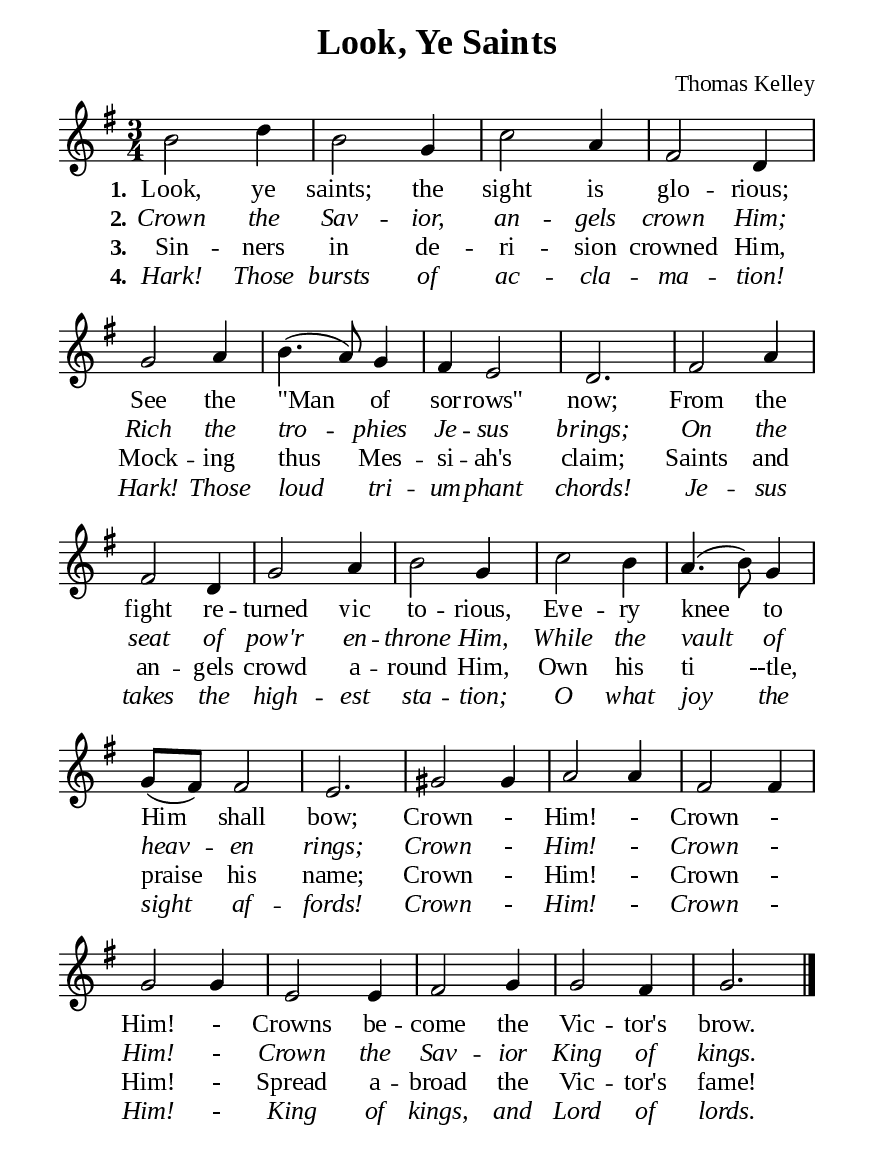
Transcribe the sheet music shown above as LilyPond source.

%%%%%%%%%%%%%%%%%%%%%%%%%%%%%
% CONTENTS OF THIS DOCUMENT
% 1. Common settings
% 2. Verse music
% 3. Verse lyrics
% 4. Layout
%%%%%%%%%%%%%%%%%%%%%%%%%%%%%

%%%%%%%%%%%%%%%%%%%%%%%%%%%%%
% 1. Common settings
%%%%%%%%%%%%%%%%%%%%%%%%%%%%%
\version "2.22.1"

\header {
  title = "Look, Ye Saints"
  composer = "Thomas Kelley"
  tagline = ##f
}

global= {
  \key g \major
  \time 3/4
  \override Score.BarNumber.break-visibility = ##(#f #f #f)
  \override Lyrics.LyricSpace.minimum-distance = #3.0
}

\paper {
  #(set-paper-size "a5")
  top-margin = 3.2\mm
  bottom-marign = 10\mm
  left-margin = 10\mm
  right-margin = 10\mm
  indent = #0
  #(define fonts
	 (make-pango-font-tree "Liberation Serif"
	 		       "Liberation Serif"
			       "Liberation Serif"
			       (/ 20 20)))
  system-system-spacing = #'((basic-distance . 3) (padding . 3))
}

printItalic = {
  \override LyricText.font-shape = #'italic
}

%%%%%%%%%%%%%%%%%%%%%%%%%%%%%
% 2. Verse music
%%%%%%%%%%%%%%%%%%%%%%%%%%%%%
musicVerseSoprano = \relative c'' {
  %{	01	%} b2 d4 |
  %{	02	%} b2 g4 |
  %{	03	%} c2 a4 |
  %{	04	%} fis2 d4 |
  %{	05	%} g2 a4 |
  %{	06	%} b4. (a8) g4 |
  %{	07	%} fis e2 |
  %{	08	%} d2. |
  %{	09	%} fis2 a4 |
  %{	10	%} fis2 d4 |
  %{	11	%} g2 a4 |
  %{	12	%} b2 g4 |
  %{	13	%} c2 b4 |
  %{	14	%} a4. (b8) g4 |
  %{	15	%} g8 (fis) fis2 |
  %{	16	%} e2. |
  %{	17	%} gis2 gis4 |
  %{	18	%} a2 a4 |
  %{	19	%} fis2 fis4 |
  %{	20	%} g2 g4 |
  %{	21	%} e2 e4 |
  %{	22	%} fis2 g4 |
  %{	23	%} g2 fis4 |
  %{	24	%} g2. \bar "|."
}

%%%%%%%%%%%%%%%%%%%%%%%%%%%%%
% 3. Verse lyrics
%%%%%%%%%%%%%%%%%%%%%%%%%%%%%
verseOne = \lyricmode {
  \set stanza = #"1."
  Look, ye saints; the sight is glo -- rious;
  See the ''Man of sor -- rows'' now;
  From the fight re -- turned vic to -- rious,
  Eve -- ry knee to Him shall bow;
  Crown - Him! - Crown - Him! -
  Crowns be -- come the Vic -- tor's brow.
}

verseTwo = \lyricmode {
  \set stanza = #"2."
  Crown the Sav -- ior, an -- gels crown Him;
  Rich the tro -- phies Je -- sus brings;
  On the seat of pow'r en -- throne Him,
  While the vault of heav -- en rings;
  Crown - Him! - Crown - Him! -
  Crown the Sav -- ior King of kings.
}

verseThree = \lyricmode {
  \set stanza = #"3."
  Sin -- ners in de -- ri -- sion crowned Him,
  Mock -- ing thus Mes -- si -- ah's claim;
  Saints and an -- gels crowd a -- round Him,
  Own his ti --tle, praise his name;
  Crown - Him! - Crown - Him! -
  Spread a -- broad the Vic -- tor's fame!
}

verseFour = \lyricmode {
  \set stanza = #"4."
  Hark! Those bursts of ac -- cla -- ma -- tion!
  Hark! Those loud tri -- um -- phant chords!
  Je -- sus takes the high -- est sta -- tion;
  O what joy the sight af -- fords!
  Crown - Him! - Crown - Him! -
  King of kings, and Lord of lords.
}

%%%%%%%%%%%%%%%%%%%%%%%%%%%%%
% 4. Layout
%%%%%%%%%%%%%%%%%%%%%%%%%%%%%
\score {
    \new ChoirStaff <<
      \new Staff <<
        \clef "treble"
        \new Voice = "sopranos" { \global   \musicVerseSoprano }
      >>
      \new Lyrics \lyricsto sopranos \verseOne
      \new Lyrics \with \printItalic \lyricsto sopranos \verseTwo
      \new Lyrics \lyricsto sopranos \verseThree
      \new Lyrics \with \printItalic \lyricsto sopranos \verseFour
    >>
}
